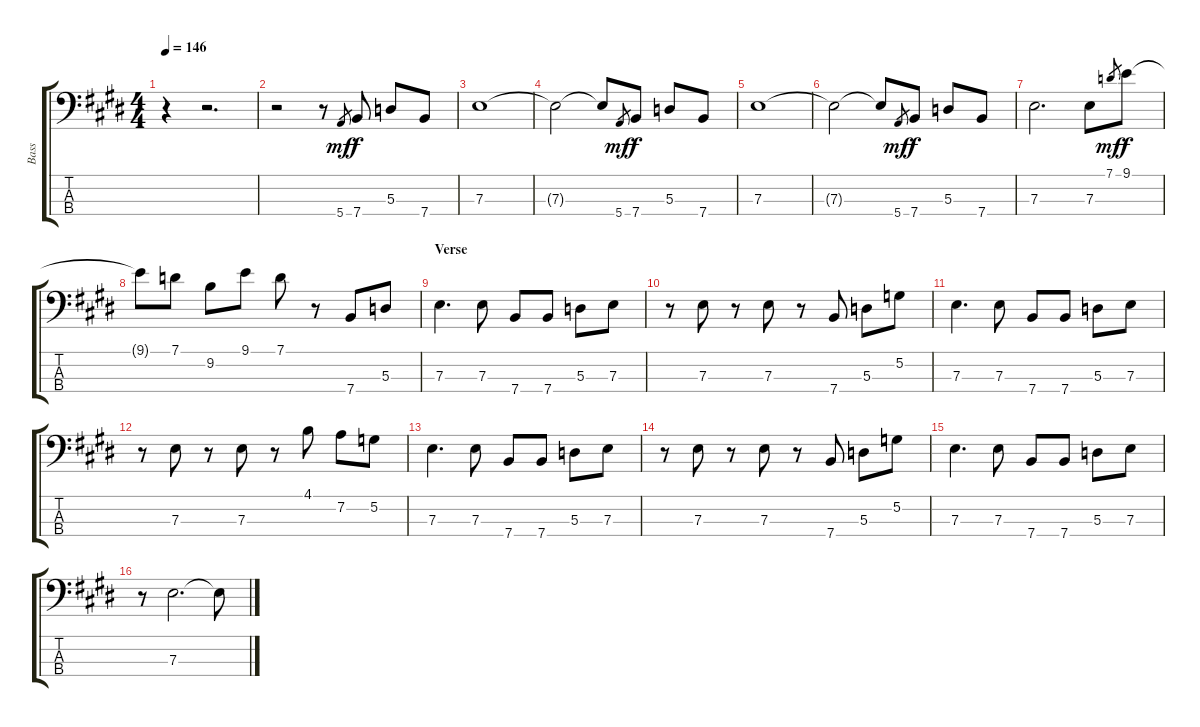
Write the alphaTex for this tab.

\track ("Bass" "Bass") {instrument electricbassfinger}
\staff {score tabs}
\tuning (G2 D2 A1 E1) {hide}
\ts (4 4)
\tempo 146
\clef f4
\ks e
r.4{dy mf instrument electricbassfinger} r.2{d} |
r.2 r.8 5.4.8{gr} 7.4.8{dy f} 5.3.8 7.4.8 |
7.3.1 |
7.3{t}.2 7.3{t}.8 5.4.8{gr dy mf} 7.4.8{dy f} 5.3.8 7.4.8 |
7.3.1 |
7.3{t}.2 7.3{t}.8 5.4.8{gr dy mf} 7.4.8{dy f} 5.3.8 7.4.8 |
7.3.2{d} 7.3.8 7.1.8{gr dy mf} 9.1.8{dy f} |
9.1{t}.8 7.1.8 9.2.8 9.1.8 7.1.8 r.8 7.4.8 5.3.8 |
\section ("" "Verse")
7.3.4{d} 7.3.8 7.4.8 7.4.8 5.3.8 7.3.8 |
r.8 7.3.8 r.8 7.3.8 r.8 7.4.8 5.3.8 5.2.8 |
7.3.4{d} 7.3.8 7.4.8 7.4.8 5.3.8 7.3.8 |
r.8 7.3.8 r.8 7.3.8 r.8 4.1.8 7.2.8 5.2.8 |
7.3.4{d} 7.3.8 7.4.8 7.4.8 5.3.8 7.3.8 |
r.8 7.3.8 r.8 7.3.8 r.8 7.4.8 5.3.8 5.2.8 |
7.3.4{d} 7.3.8 7.4.8 7.4.8 5.3.8 7.3.8 |
r.8 7.3.2{d} 7.3{t}.8
